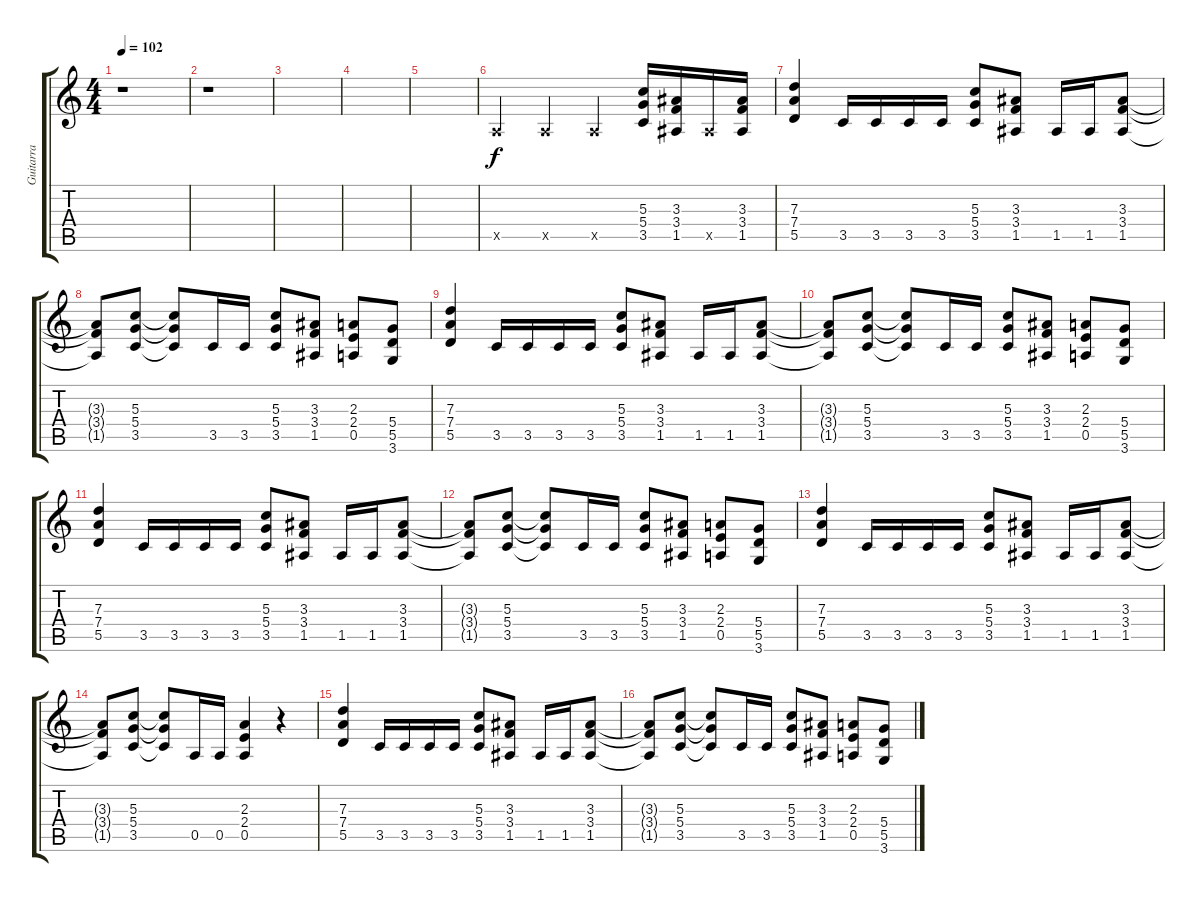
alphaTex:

\track ("Guitarra" "Guitarra") {instrument distortionguitar}
\staff {score tabs}
\tuning (E4 B3 G3 D3 A2 E2) {hide}
\ts (4 4)
\tempo 102
\clef g2
\ks c
r.1{dy f} |
r.1 |
|
|
|
0.5{x}.4 0.5{x}.4 0.5{x}.4 (5.3 5.4 3.5).16 (3.3 3.4 1.5).16 1.5{x}.16 (3.3 3.4 1.5).16 |
(7.3 7.4 5.5).4 3.5.16 3.5.16 3.5.16 3.5.16 (5.3 5.4 3.5).8 (3.3 3.4 1.5).8 1.5.16 1.5.16 (3.3 3.4 1.5).8 |
(3.3{t} 3.4{t} 1.5{t}).8 (5.3 5.4 3.5).8 (5.3{t} 5.4{t} 3.5{t}).8 3.5.16 3.5.16 (5.3 5.4 3.5).8 (3.3 3.4 1.5).8 (2.3 2.4 0.5).8 (5.4 5.5 3.6).8 |
(7.3 7.4 5.5).4 3.5.16 3.5.16 3.5.16 3.5.16 (5.3 5.4 3.5).8 (3.3 3.4 1.5).8 1.5.16 1.5.16 (3.3 3.4 1.5).8 |
(3.3{t} 3.4{t} 1.5{t}).8 (5.3 5.4 3.5).8 (5.3{t} 5.4{t} 3.5{t}).8 3.5.16 3.5.16 (5.3 5.4 3.5).8 (3.3 3.4 1.5).8 (2.3 2.4 0.5).8 (5.4 5.5 3.6).8 |
(7.3 7.4 5.5).4 3.5.16 3.5.16 3.5.16 3.5.16 (5.3 5.4 3.5).8 (3.3 3.4 1.5).8 1.5.16 1.5.16 (3.3 3.4 1.5).8 |
(3.3{t} 3.4{t} 1.5{t}).8 (5.3 5.4 3.5).8 (5.3{t} 5.4{t} 3.5{t}).8 3.5.16 3.5.16 (5.3 5.4 3.5).8 (3.3 3.4 1.5).8 (2.3 2.4 0.5).8 (5.4 5.5 3.6).8 |
(7.3 7.4 5.5).4 3.5.16 3.5.16 3.5.16 3.5.16 (5.3 5.4 3.5).8 (3.3 3.4 1.5).8 1.5.16 1.5.16 (3.3 3.4 1.5).8 |
(3.3{t} 3.4{t} 1.5{t}).8 (5.3 5.4 3.5).8 (5.3{t} 5.4{t} 3.5{t}).8 0.5.16 0.5.16 (2.3 2.4 0.5).4 r.4 |
(7.3 7.4 5.5).4 3.5.16 3.5.16 3.5.16 3.5.16 (5.3 5.4 3.5).8 (3.3 3.4 1.5).8 1.5.16 1.5.16 (3.3 3.4 1.5).8 |
(3.3{t} 3.4{t} 1.5{t}).8 (5.3 5.4 3.5).8 (5.3{t} 5.4{t} 3.5{t}).8 3.5.16 3.5.16 (5.3 5.4 3.5).8 (3.3 3.4 1.5).8 (2.3 2.4 0.5).8 (5.4 5.5 3.6).8
